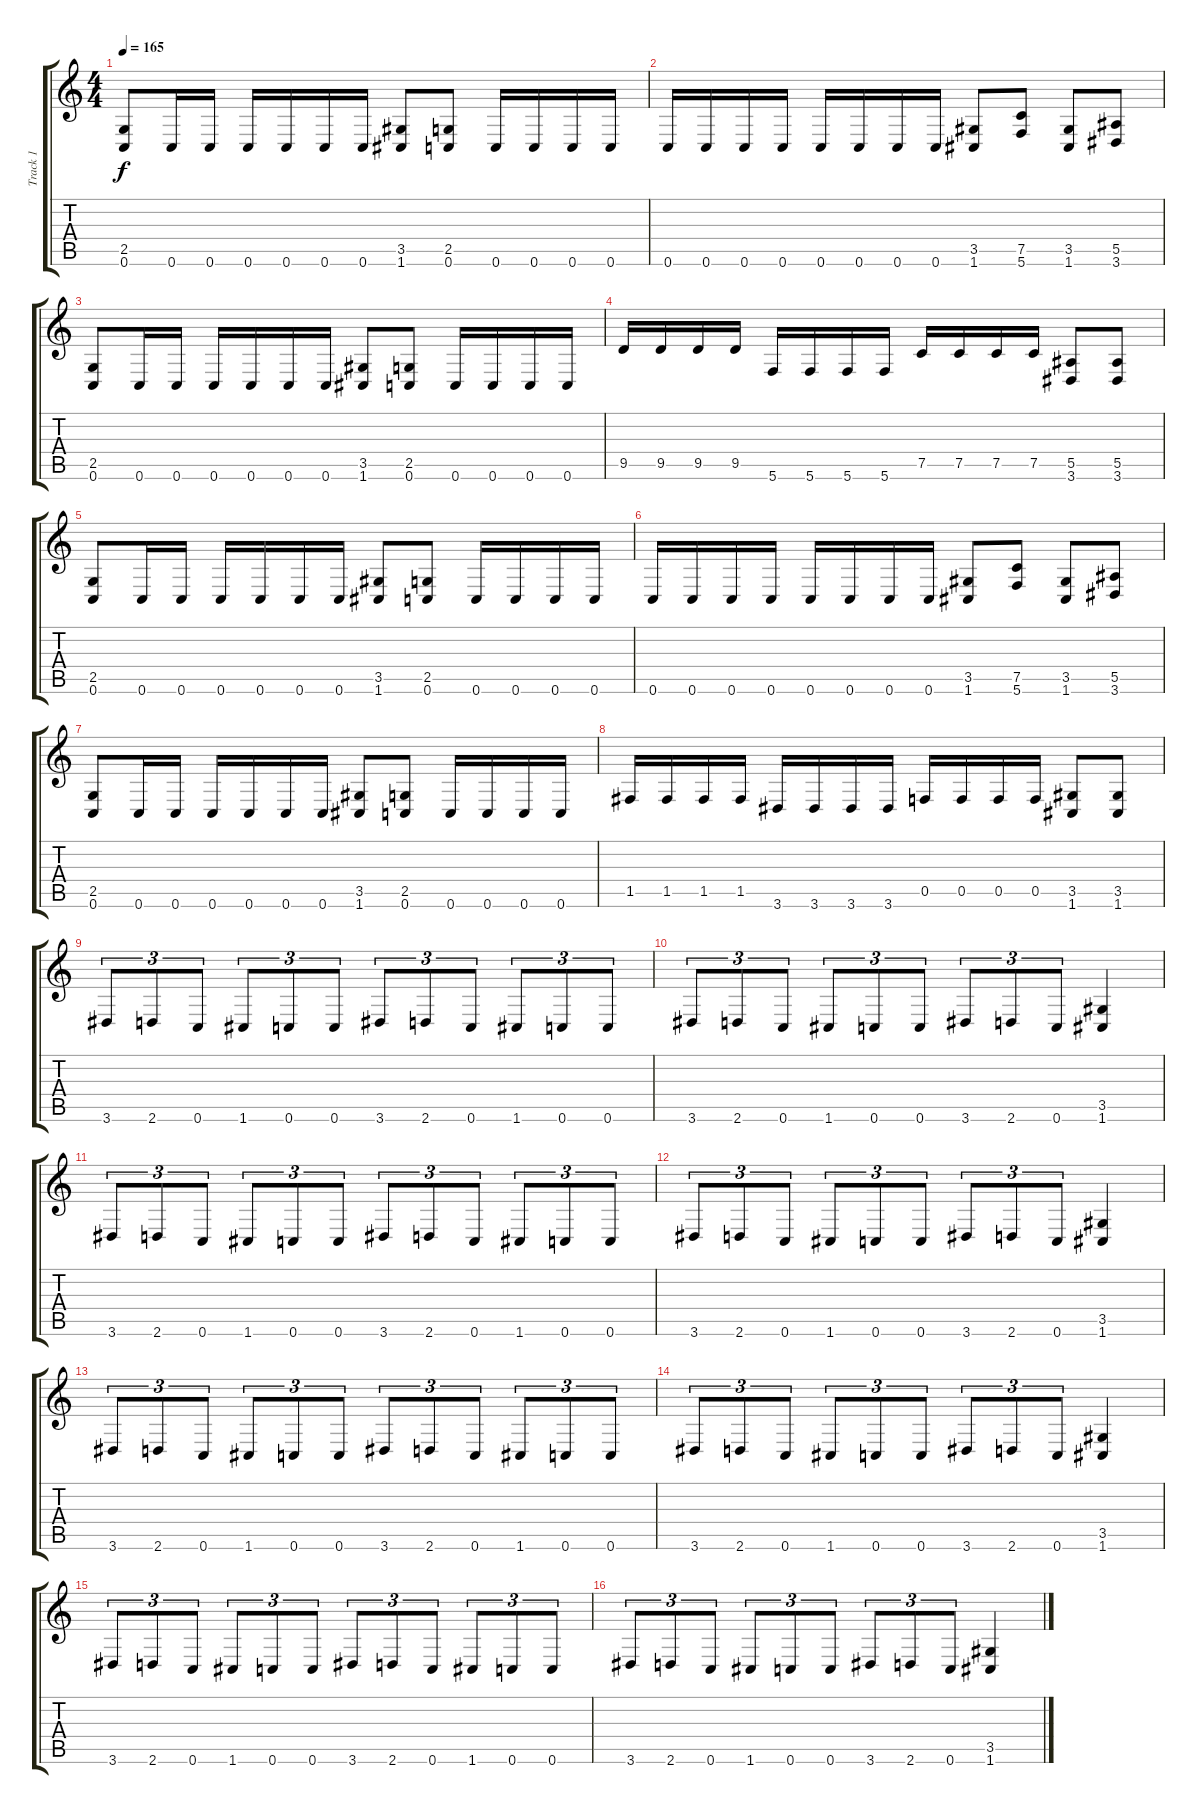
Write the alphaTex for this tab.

\track ("Track 1" "Track 1") {instrument distortionguitar}
\staff {score tabs}
\tuning (C4 G3 Eb3 Bb2 F2 C2) {hide}
\ts (4 4)
\tempo 165
\clef g2
\ks c
(2.5 0.6).8{dy f} 0.6.16 0.6.16 0.6.16 0.6.16 0.6.16 0.6.16 (3.5 1.6).8 (2.5 0.6).8 0.6.16 0.6.16 0.6.16 0.6.16 |
0.6.16 0.6.16 0.6.16 0.6.16 0.6.16 0.6.16 0.6.16 0.6.16 (3.5 1.6).8 (7.5 5.6).8 (3.5 1.6).8 (5.5 3.6).8 |
(2.5 0.6).8 0.6.16 0.6.16 0.6.16 0.6.16 0.6.16 0.6.16 (3.5 1.6).8 (2.5 0.6).8 0.6.16 0.6.16 0.6.16 0.6.16 |
9.5.16 9.5.16 9.5.16 9.5.16 5.6.16 5.6.16 5.6.16 5.6.16 7.5.16 7.5.16 7.5.16 7.5.16 (5.5 3.6).8 (5.5 3.6).8 |
(2.5 0.6).8 0.6.16 0.6.16 0.6.16 0.6.16 0.6.16 0.6.16 (3.5 1.6).8 (2.5 0.6).8 0.6.16 0.6.16 0.6.16 0.6.16 |
0.6.16 0.6.16 0.6.16 0.6.16 0.6.16 0.6.16 0.6.16 0.6.16 (3.5 1.6).8 (7.5 5.6).8 (3.5 1.6).8 (5.5 3.6).8 |
(2.5 0.6).8 0.6.16 0.6.16 0.6.16 0.6.16 0.6.16 0.6.16 (3.5 1.6).8 (2.5 0.6).8 0.6.16 0.6.16 0.6.16 0.6.16 |
1.5.16 1.5.16 1.5.16 1.5.16 3.6.16 3.6.16 3.6.16 3.6.16 0.5.16 0.5.16 0.5.16 0.5.16 (3.5 1.6).8 (3.5 1.6).8 |
3.6.8{tu (3 2)} 2.6.8{tu (3 2)} 0.6.8{tu (3 2)} 1.6.8{tu (3 2)} 0.6.8{tu (3 2)} 0.6.8{tu (3 2)} 3.6.8{tu (3 2)} 2.6.8{tu (3 2)} 0.6.8{tu (3 2)} 1.6.8{tu (3 2)} 0.6.8{tu (3 2)} 0.6.8{tu (3 2)} |
3.6.8{tu (3 2)} 2.6.8{tu (3 2)} 0.6.8{tu (3 2)} 1.6.8{tu (3 2)} 0.6.8{tu (3 2)} 0.6.8{tu (3 2)} 3.6.8{tu (3 2)} 2.6.8{tu (3 2)} 0.6.8{tu (3 2)} (3.5 1.6).4 |
3.6.8{tu (3 2)} 2.6.8{tu (3 2)} 0.6.8{tu (3 2)} 1.6.8{tu (3 2)} 0.6.8{tu (3 2)} 0.6.8{tu (3 2)} 3.6.8{tu (3 2)} 2.6.8{tu (3 2)} 0.6.8{tu (3 2)} 1.6.8{tu (3 2)} 0.6.8{tu (3 2)} 0.6.8{tu (3 2)} |
3.6.8{tu (3 2)} 2.6.8{tu (3 2)} 0.6.8{tu (3 2)} 1.6.8{tu (3 2)} 0.6.8{tu (3 2)} 0.6.8{tu (3 2)} 3.6.8{tu (3 2)} 2.6.8{tu (3 2)} 0.6.8{tu (3 2)} (3.5 1.6).4 |
3.6.8{tu (3 2)} 2.6.8{tu (3 2)} 0.6.8{tu (3 2)} 1.6.8{tu (3 2)} 0.6.8{tu (3 2)} 0.6.8{tu (3 2)} 3.6.8{tu (3 2)} 2.6.8{tu (3 2)} 0.6.8{tu (3 2)} 1.6.8{tu (3 2)} 0.6.8{tu (3 2)} 0.6.8{tu (3 2)} |
3.6.8{tu (3 2)} 2.6.8{tu (3 2)} 0.6.8{tu (3 2)} 1.6.8{tu (3 2)} 0.6.8{tu (3 2)} 0.6.8{tu (3 2)} 3.6.8{tu (3 2)} 2.6.8{tu (3 2)} 0.6.8{tu (3 2)} (3.5 1.6).4 |
3.6.8{tu (3 2)} 2.6.8{tu (3 2)} 0.6.8{tu (3 2)} 1.6.8{tu (3 2)} 0.6.8{tu (3 2)} 0.6.8{tu (3 2)} 3.6.8{tu (3 2)} 2.6.8{tu (3 2)} 0.6.8{tu (3 2)} 1.6.8{tu (3 2)} 0.6.8{tu (3 2)} 0.6.8{tu (3 2)} |
3.6.8{tu (3 2)} 2.6.8{tu (3 2)} 0.6.8{tu (3 2)} 1.6.8{tu (3 2)} 0.6.8{tu (3 2)} 0.6.8{tu (3 2)} 3.6.8{tu (3 2)} 2.6.8{tu (3 2)} 0.6.8{tu (3 2)} (3.5 1.6).4
